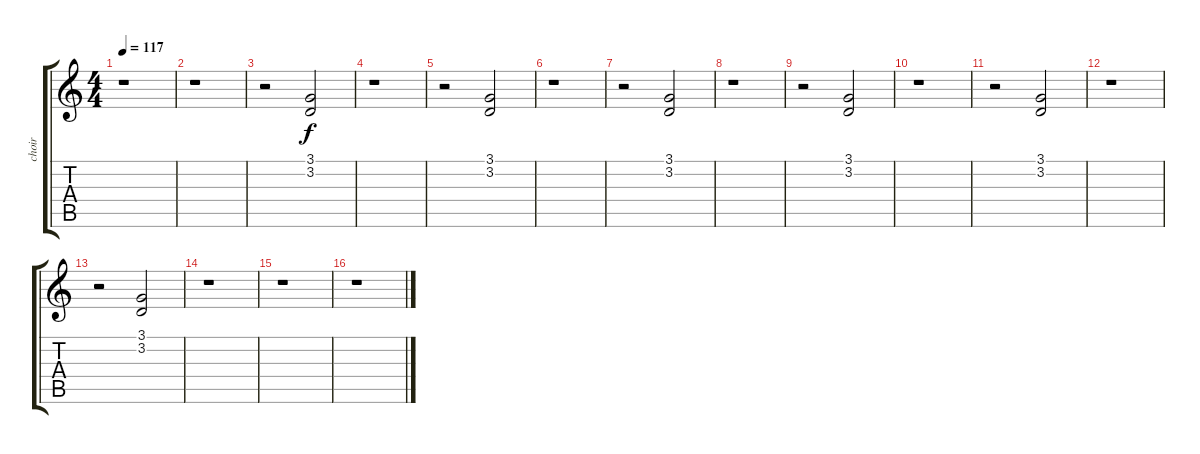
\track ("choir" "choir") {instrument choiraahs}
\staff {score tabs}
\tuning (E4 B3 G3 D3 A2 E2) {hide}
\ts (4 4)
\tempo 117
\clef g2
\ks c
r.1{dy f} |
r.1 |
r.2 (3.1 3.2).2{balance 4} |
r.1 |
r.2 (3.1 3.2).2{balance 4} |
r.1 |
r.2 (3.1 3.2).2{balance 4} |
r.1 |
r.2 (3.1 3.2).2{balance 4} |
r.1 |
r.2 (3.1 3.2).2{balance 4} |
r.1 |
r.2 (3.1 3.2).2{balance 4} |
r.1 |
r.1 |
r.1
